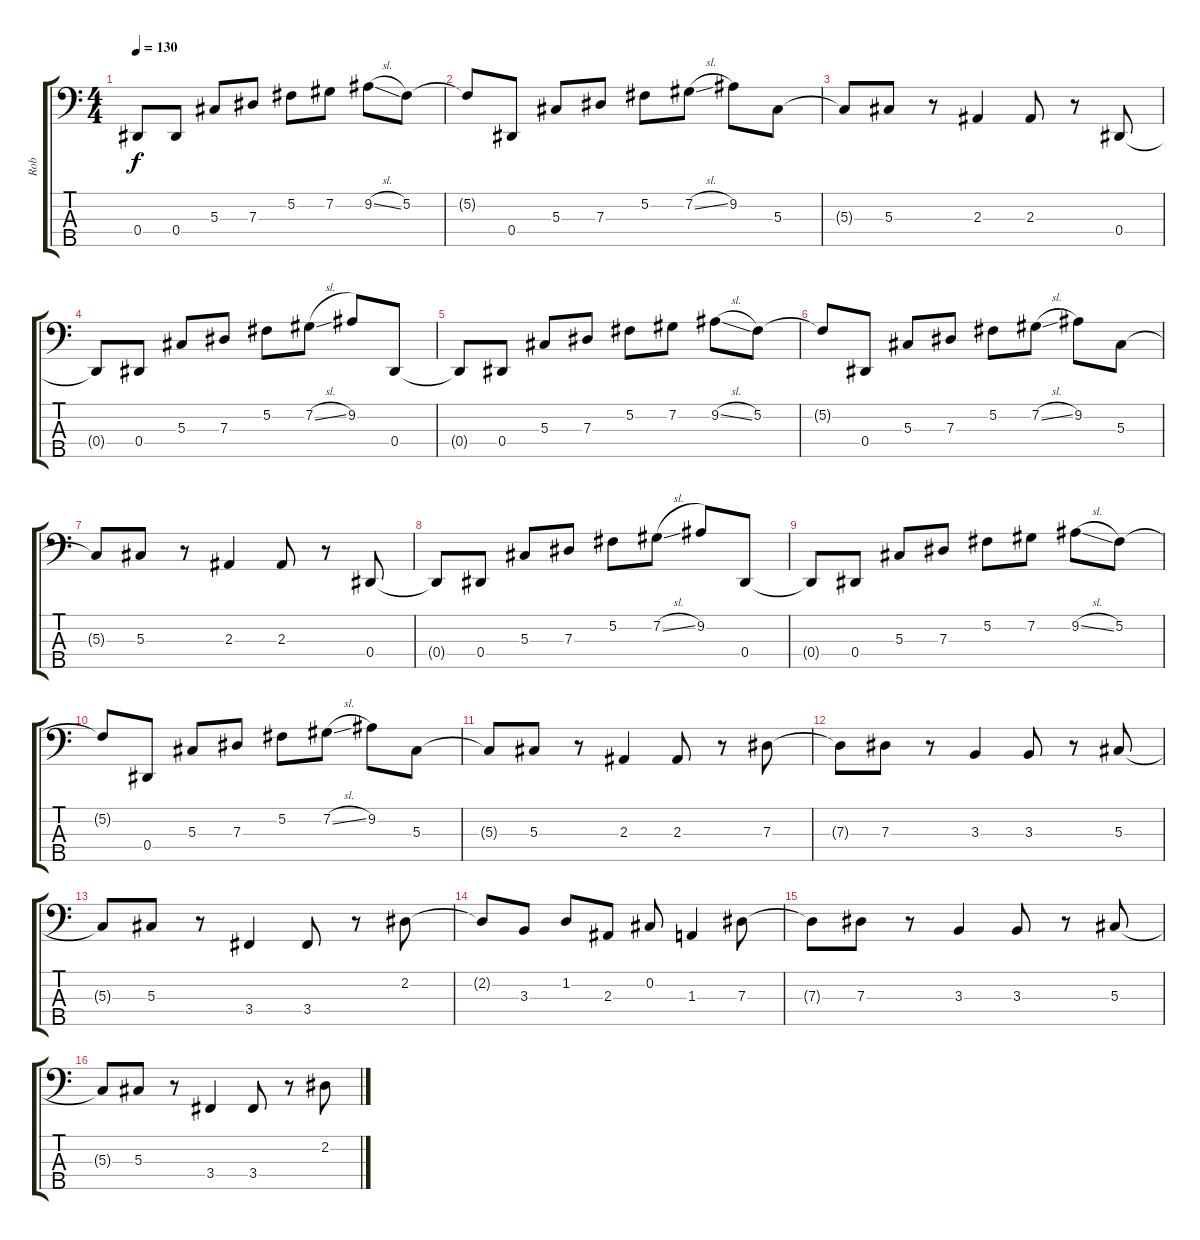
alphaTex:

\track ("Rob" "Rob") {instrument electricbassfinger}
\staff {score tabs}
\tuning (Gb2 Db2 Ab1 Eb1 Bb0) {hide}
\ts (4 4)
\tempo 130
\clef f4
\ks c
0.4{t}.8{dy f} 0.4.8 5.3.8 7.3.8 5.2.8 7.2.8 9.2{sl}.8 5.2.8 |
5.2{t}.8 0.4.8 5.3.8 7.3.8 5.2.8 7.2{sl}.8 9.2.8 5.3.8 |
5.3{t}.8 5.3.8 r.8 2.3.4 2.3.8 r.8 0.4.8 |
0.4{t}.8 0.4.8 5.3.8 7.3.8 5.2.8 7.2{sl}.8 9.2.8 0.4.8 |
0.4{t}.8 0.4.8 5.3.8 7.3.8 5.2.8 7.2.8 9.2{sl}.8 5.2.8 |
5.2{t}.8 0.4.8 5.3.8 7.3.8 5.2.8 7.2{sl}.8 9.2.8 5.3.8 |
5.3{t}.8 5.3.8 r.8 2.3.4 2.3.8 r.8 0.4.8 |
0.4{t}.8 0.4.8 5.3.8 7.3.8 5.2.8 7.2{sl}.8 9.2.8 0.4.8 |
0.4{t}.8 0.4.8 5.3.8 7.3.8 5.2.8 7.2.8 9.2{sl}.8 5.2.8 |
5.2{t}.8 0.4.8 5.3.8 7.3.8 5.2.8 7.2{sl}.8 9.2.8 5.3.8 |
5.3{t}.8 5.3.8 r.8 2.3.4 2.3.8 r.8 7.3.8 |
7.3{t}.8 7.3.8 r.8 3.3.4 3.3.8 r.8 5.3.8 |
5.3{t}.8 5.3.8 r.8 3.4.4 3.4.8 r.8 2.2.8 |
2.2{t}.8 3.3.8 1.2.8 2.3.8 0.2.8 1.3.4 7.3.8 |
7.3{t}.8 7.3.8 r.8 3.3.4 3.3.8 r.8 5.3.8 |
5.3{t}.8 5.3.8 r.8 3.4.4 3.4.8 r.8 2.2.8
